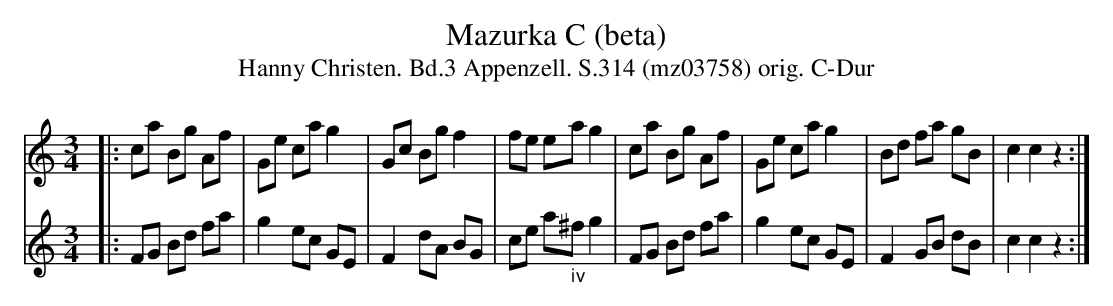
X:1
T:Mazurka C (beta)
T:Hanny Christen. Bd.3 Appenzell. S.314 (mz03758) orig. C-Dur
M:3/4
L:1/8
K:C
V:1
|: ca Bg Af | Ge ca g2 | Gc Bg f2 | fe ea g2 | ca Bg Af | Ge ca g2 | Bd fa gB | c2 c2 z2 :|
V:2
|: FG Bd fa | g2 ec GE | F2 dA BG | ce a"_iv"^f g2 | FG Bd fa | g2 ec GE | F2 GB dB | c2 c2 z2 :|
